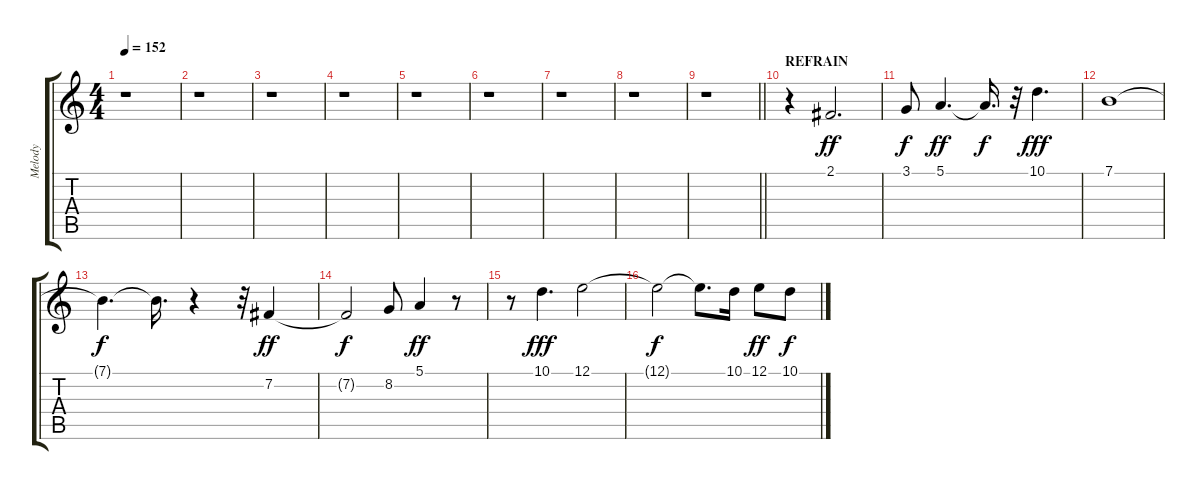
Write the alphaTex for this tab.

\track ("Melody" "Melody") {instrument baritonesax}
\staff {score tabs}
\tuning (E4 B3 G3 D3 A2 E2) {hide}
\ts (4 4)
\tempo 152
\clef g2
\ks c
r.1{dy f} |
r.1 |
r.1 |
r.1 |
r.1 |
r.1 |
r.1 |
r.1 |
\barLineRight lightlight
r.1 |
\section ("" "REFRAIN")
r.4 2.1.2{d dy ff} |
3.1.8{dy f} 5.1.4{d dy ff} 5.1{t}.16{d dy f} r.32 10.1.4{d dy fff} |
7.1.1 |
7.1{t}.4{d dy f} 7.1{t}.16{d} r.4 r.32 7.2.4{dy ff} |
7.2{t}.2{dy f} 8.2.8 5.1.4{dy ff} r.8 |
r.8 10.1.4{d dy fff} 12.1.2 |
12.1{t}.2{dy f} 12.1{t}.8{d} 10.1.16 12.1.8{dy ff} 10.1.8{dy f}
